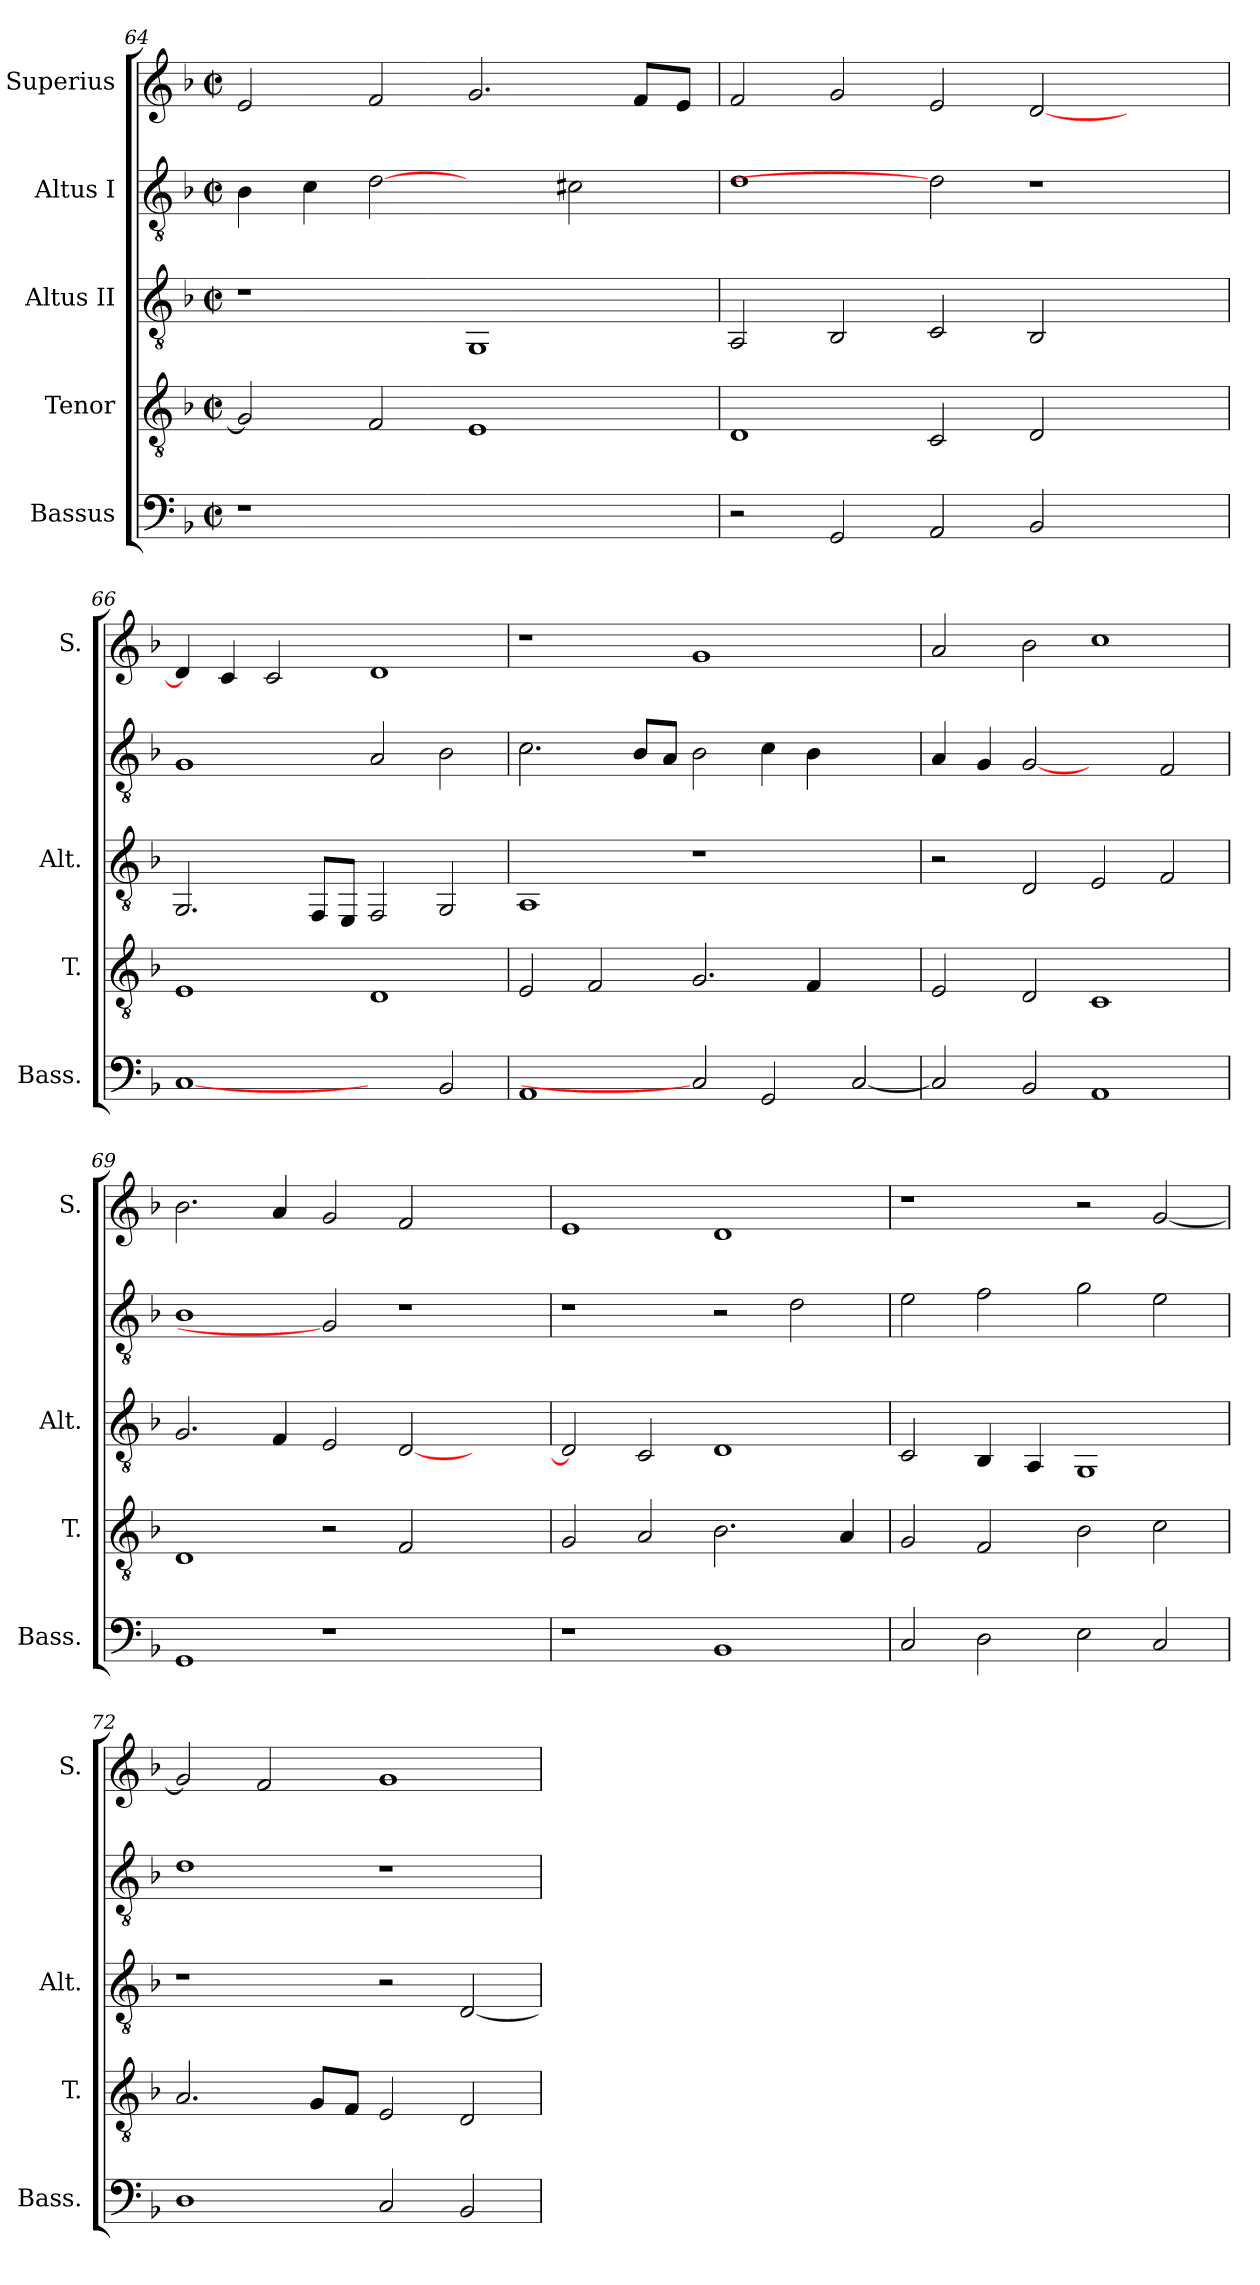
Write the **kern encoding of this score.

**kern	**kern	**kern	**kern	**kern
*part5	*part4	*part3	*part2	*part1
*staff5	*staff4	*staff3	*staff2	*staff1
*I"Bassus	*I"Tenor	*I"Altus II	*I"Altus I	*I"Superius
*I'Bass.	*I'T.	*I'Alt.	*	*I'S.
*clefF4	*clefGv2	*clefGv2	*clefGv2	*clefG2
*	*ITrd7c12	*	*ITrd7c12	*
*k[b-]	*k[b-]	*k[b-]	*k[b-]	*k[b-]
*F:	*F:	*F:	*F:	*F:
*M2/2	*M2/2	*M2/2	*M2/2	*M2/2
*met(c|)	*met(c|)	*met(c|)	*met(c|)	*met(c|)
=64	=64	=64	=64	=64
!LO:N:vis=1	!	!	!	!
1r	2GGi/]	1r	4BB-i\	2ei/
.	.	.	4Ci\	.
.	2FFi/	.	[2Di	2fi/
1ryy	1EEi	1GGi	2ryy	2.gi/
.	.	.	2C#Xi\	.
.	.	.	.	8fi/L
.	.	.	.	8ei/J
=65	=65	=65	=65	=65
2r	1DDi	2AAi/	1Di	2fi/
2GGi/	.	2BB-i/	.	2gi/
2AAi/	2CCi/	2Ci/	2Di]	2ei/
2BB-i/	2DDi/	2BB-i/	1r	[<2di/
2ryy	2ryy	2ryy	.	2ryy
=66	=66	=66	=66	=66
[1Ci	1EEi	2.GGi/	1GGi	4di/]
.	.	.	.	4ci/
.	.	.	.	2ci/
.	.	8FFi/L	.	.
.	.	8EEi/J	.	.
2ryy	1DDi	2FFi/	2AAi/	1di
2BB-i/	.	2GGi/	2BB-i\	.
!!LO:PB:g=z
=67	=67	=67	=67	=67
1AAi	2EEi/	1AAi	2.Ci\	1r
.	2FFi/	.	.	.
.	.	.	8BB-i/L	.
.	.	.	8AAi/J	.
2Ci]	2.GGi/	1r	2BB-i\	1gi
2GGi/	.	.	4Ci\	.
.	4FFi/	.	4BB-i\	.
[<2Ci/	2ryy	2ryy	2ryy	2ryy
=68	=68	=68	=68	=68
2Ci/]	2EEi/	2r	4AAi/	2ai/
.	.	.	4GGi/	.
2BB-i/	2DDi/	2Di/	[2GGi	2b-i\
1AAi	1CCi	2Ei/	2ryy	1cci
.	.	2Fi/	2FFi/	.
=69	=69	=69	=69	=69
1GGi	1DDi	2.Gi/	1BB-i	2.b-i\
.	.	4Fi/	.	4ai/
1r	2r	2Ei/	2GGi]	2gi/
.	2FFi/	[<2Di/	1r	2fi/
2ryy	2ryy	2ryy	.	2ryy
=70	=70	=70	=70	=70
1r	2GGi/	2Di/]	1r	1ei
.	2AAi/	2Ci/	.	.
1BB-i	2.BB-i\	1Di	2r	1di
.	.	.	2Di\	.
.	4AAi/	.	.	.
=71	=71	=71	=71	=71
2Ci/	2GGi/	2Ci/	2Ei\	1r
2Di\	2FFi/	4BB-i/	2Fi\	.
.	.	4AAi/	.	.
2Ei\	2BB-i\	1GGi	2Gi\	2r
2Ci/	2Ci\	.	2Ei\	[<2gi/
!!LO:LB:g=z
=72	=72	=72	=72	=72
1Di	2.AAi/	1r	1Di	2gi/]
.	.	.	.	2fi/
.	8GGi/L	.	.	.
.	8FFi/J	.	.	.
2Ci/	2EEi/	2r	1r	1gi
2BB-i/	2DDi/	[<2Di/	.	.
=	=	=	=	=
*-	*-	*-	*-	*-
